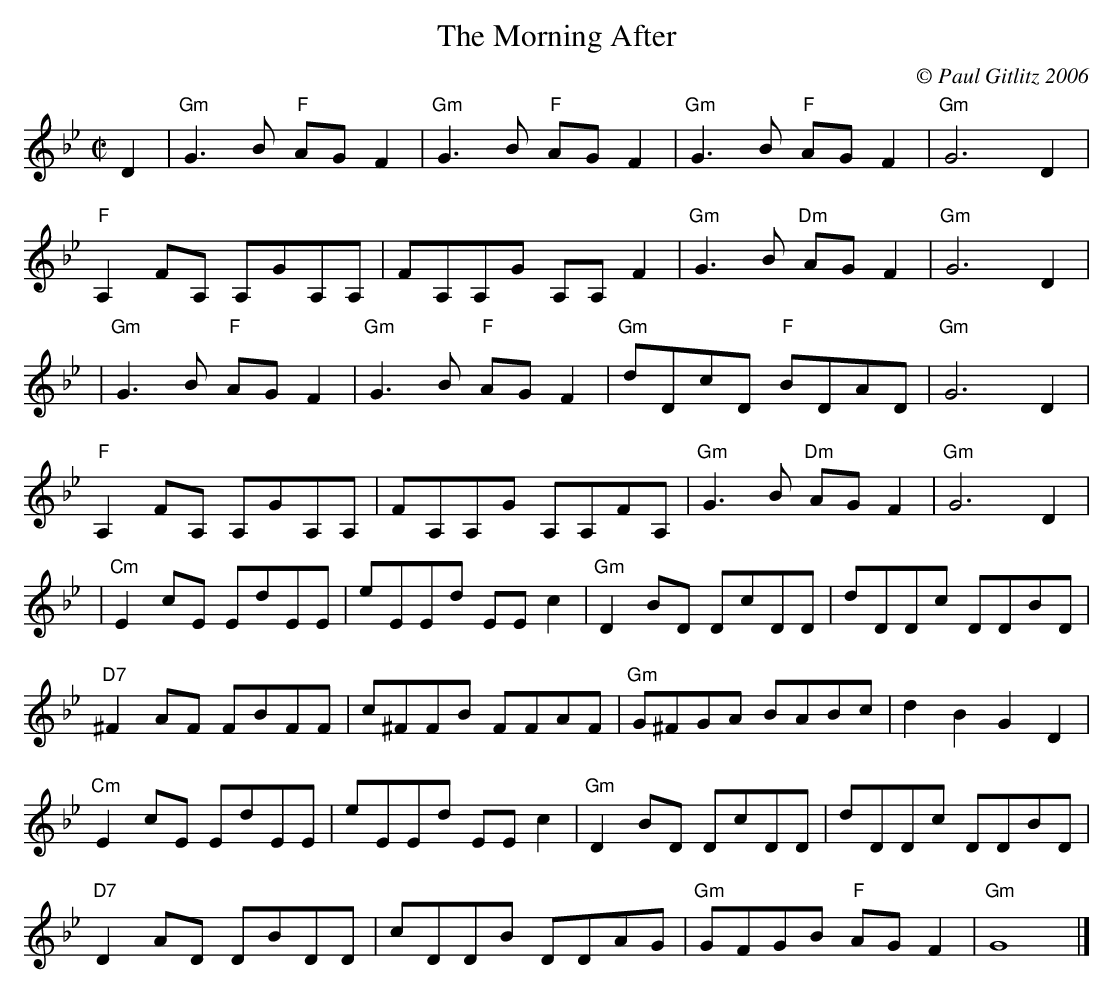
X:1
T:The Morning After
M:C|
L:1/8
C:© Paul Gitlitz 2006
K:Gm
D2|"Gm"G3B "F"AGF2|"Gm"G3B "F"AGF2|"Gm"G3B "F"AGF2|"Gm"G6D2|!
"F"A,2FA, A,GA,A,|FA,A,G  A,A,F2|"Gm"G3B "Dm"AGF2|"Gm"G6D2|!
|"Gm"G3B "F"AGF2|"Gm"G3B "F"AGF2|"Gm"dDcD "F"BDAD|"Gm"G6D2|!
"F"A,2FA, A,GA,A,|FA,A,G A,A,FA,|"Gm"G3B "Dm"AGF2|"Gm"G6D2|!
|"Cm"E2cE EdEE|eEEd EEc2| "Gm"D2BD DcDD|dDDc DDBD|!
"D7"^F2AF FBFF|c^FFB FFAF|"Gm"G^FGA BABc| d2B2 G2D2|!
"Cm"E2cE EdEE|eEEd EEc2| "Gm"D2BD DcDD|dDDc DDBD|!
"D7"D2AD DBDD|cDDB DDAG|"Gm"GFGB "F"AGF2|"Gm"G8|]
